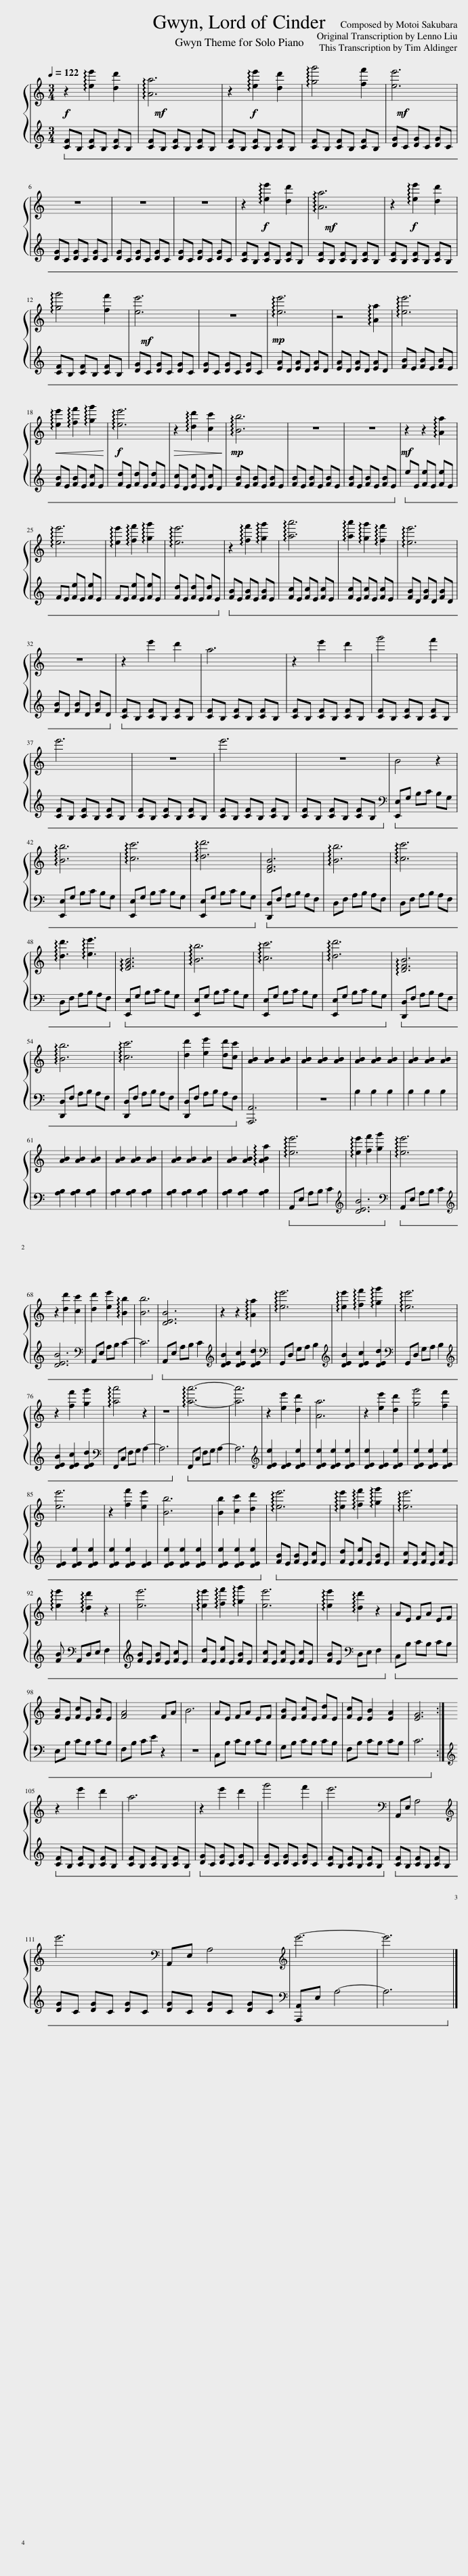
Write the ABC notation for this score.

X:1
%%score { 1 | 2 }
L:1/8
Q:1/4=122
M:3/4
I:linebreak $
K:C
V:1 treble
V:2 treble
V:1
!f! z2 !arpeggio![ee']2 [dd']2 | !arpeggio![Aa]6 | z2!f! !arpeggio![ee']2 [dd']2 | !arpeggio![gg']4 [ff']2 | [ee']6 |$ %5
 z6 | z6 | z6 | z2!f! !arpeggio![ee']2 [dd']2 | !arpeggio![Aa]6 | %10
 z2!f! !arpeggio![ee']2 [dd']2 |$ !arpeggio![gg']4 [ff']2 | [ee']6 | z6 |!mp! !arpeggio![ee']6 | %15
 z4 !arpeggio![Aa]2 | !arpeggio![ee']6 |$!<(! !arpeggio![ee']2 !arpeggio![ff']2 !arpeggio![gg']2!<)! |!f! !arpeggio![ee']6 |!>(! z2 !arpeggio![dd']2 [cc']2!>)! | %20
!mp! !arpeggio![Bb]6 | z6 | z6 |!mf! z2 z2 !arpeggio![Aa]2 |$ !arpeggio![ee']6 | %25
 !arpeggio![ee']2 !arpeggio![ff']2 !arpeggio![gg']2 | !arpeggio![ee']6 | z2 !arpeggio![ff']2 !arpeggio![gg']2 | !arpeggio![aa']6 | !arpeggio![aa']2 !arpeggio![gg']2 !arpeggio![ff']2 | %30
 !arpeggio![ee']6 |$ z6 | z2 e'2 d'2 | a6 | z2 e'2 d'2 | %35
 g'4 f'2 |$ e'6 | z6 | e'6 | z6 | %40
 B4 z2 |$ !arpeggio![Bb]6 | !arpeggio![cc']6 | !arpeggio![dd']6 | [DFB]6 | %45
 !arpeggio![Bb]6 | !arpeggio![cc']6 |$ !arpeggio![dd']3 !arpeggio![ee']3 | !arpeggio![EGB]6 | !arpeggio![Bb]6 | %50
 !arpeggio![cc']6 | !arpeggio![dd']6 | !arpeggio![DFB]6 |$ !arpeggio![Bb]6 | !arpeggio![cc']6 | %55
 [dd']2 [ee']2 [dd'][cc'] | [AB]2 [AB]2 [AB]2 | [AB]2 [AB]2 [AB]2 | [AB]2 [AB]2 [AB]2 | [AB]2 [AB]2 [AB]2 |$ %60
 [AB]2 [AB]2 [AB]2 | [AB]2 [AB]2 [AB]2 | [AB]2 [AB]2 [AB]2 | [AB]2 [AB]2 !arpeggio![ABa]2 | !arpeggio![ee']6 | %65
 !arpeggio![ee']2 [ff']2 [gg']2 | !arpeggio![ee']6 |$ z2 [dd']2 [cc']2 | [dd']2 [ee']2 !arpeggio![Bb]2 | [Bb]6 | %70
 [DEB]6 | z2 z2 !arpeggio![Aa]2 | !arpeggio![ee']6 | !arpeggio![ee']2 !arpeggio![ff']2 !arpeggio![gg']2 | !arpeggio![ee']6 |$ %75
 z2 [ff']2 [gg']2 | !arpeggio![aa']4 z2 | z6 | !arpeggio![aa']6- | [aa']6 | %80
 z2 [ee']2 [dd']2 | [Aa]6 | z2 [ee']2 [dd']2 | [gg']4 [ff']2 |$ [ee']6 | %85
 z2 [ff']2 [ee']2 | [Bb]6 | [Bb]2 [cc']2 [dd']2 | !arpeggio![ee']6 | !arpeggio![ee']2 !arpeggio![ff']2 !arpeggio![gg']2 | %90
 !arpeggio![ee']6 |$ !arpeggio![ee']2 !arpeggio![dd']2 z2 | [ee']6 | !arpeggio![ee']2 !arpeggio![ff']2 !arpeggio![gg']2 | [ee']6 | %95
 !arpeggio![ee']2 !arpeggio![dd']2 z2 | AE FA EF |$ [FB]E [Fc]E [FB]E | [FA]4 FA | B6 | %100
 AE FA EF | [FB]E [Fc]E [Fd]E | [Fc]E [EB]2 [EA]2 | [EG]6 :|$ z2 e'2 d'2 | %105
 a6 | z2 e'2 d'2 | g'4 f'2 | e'6 |[K:bass] A,,E, A,4 |$ %110
[K:treble] e'6 |[K:bass] A,,E, A,4 |[K:treble] e'6- | e'6 |] %114
V:2
!ped! [CF]B, [CF]B, [CF]B, | [CF]!mf!B, [CF]B, [CF]B, | [CF]B, [CF]B, [CF]B, | [CF]B, [CF]B, [CF]B, | [DG]!mf!C [DG]C [DG]C |$ %5
 [DG]C [DG]C [DG]C | [DG]C [DG]C [DG]C | [DG]C [DG]C [DG]C | [CF]B, [CF]B, [CF]B, | [CF]!mf!B, [CF]B, [CF]B, | %10
 [CF]B, [CF]B, [CF]B, |$ [CF]B, [CF]B, [CF]B, | [DG]!mf!C [DG]C [DG]C | [DG]C [DG]C [DG]C | [EA]D [EA]D [EA]D | %15
 [EA]D [EA]D [EA]D | [FB]E [FB]E [FB]E |$ [FB]E [FB]E [Fc]E | [Fd]E [Fd]E [Fd]E | [Ec]D [Ec]D [Ec]D | %20
 [FB]E [FB]E [FB]E | [FB]E [FB]E [FB]E | [FB]E [FB]E [FB]E!ped-up! |!ped! eE [Fe]E [Fe]E |$ FE [Fe]E [Fe]E | %25
 FE [Fe]E [Fe]E | [Fd]E [Fd]E [Fd]E!ped-up! |!ped! [FB]E [FB]E [FB]E | [Fc]E [Fc]E [Fc]E | [Fc]E [Fc]E [Fc]E | %30
 [FB]D [FB]D [FB]D |$ [FB]D [FB]D [FB]D!ped-up! |!ped! [CF]B, [CF]B, [CF]B, | [CF]B, [CF]B, [CF]B, | [CF]B, [CF]B, [CF]B, | %35
 [CF]B, [CF]B, [CF]B, |$ [CF]B, [CF]B, [CF]B, | [CF]B, [CF]B, [CF]B, | [CF]B, [CF]B, [CF]B, | [CF]B, [CF]B, [CF]B,!ped-up! | %40
[K:bass]!ped! [E,,E,]G, B,C B,G, |$ [E,,E,]G, B,C B,G, | [E,,E,]G, B,C B,G, | [E,,E,]G, B,C B,G,!ped-up! |!ped! [D,,D,]F, A,B, A,F, | %45
 D,F, A,B, A,F, | D,F, A,B, A,F, |$ D,F, A,B, A,F,!ped-up! |!ped! [E,,E,]G, B,C B,G, | [E,,E,]G, B,C B,G, | %50
 [E,,E,]G, B,C B,G, | [E,,E,]G, B,C B,G,!ped-up! |!ped! [D,,D,]F, A,B, A,F, |$ [D,,D,]F, A,B, A,F, | [D,,D,]F, A,B, A,F, | %55
 [D,,D,]F, A,B, A,F,!ped-up! | [A,,,A,,]6 | z6 | B,2 B,2 B,2 | B,2 B,2 B,2 |$ %60
 [A,B,]2 [A,B,]2 [A,B,]2 | [A,B,]2 [A,B,]2 [A,B,]2 | [A,B,]2 [A,B,]2 [A,B,]2 | [A,B,]2 [A,B,]2 [A,B,]2 |!ped! A,,E, A,B, C2 | %65
[K:treble] [DEB]6!ped-up! |[K:bass]!ped! A,,E, A,B, C2 |$[K:treble] [DEB]6 |[K:bass] A,,E, A,B, C2- | C6!ped-up! | %70
!ped! A,,E, A,B, C2 |[K:treble] [DEB]2 [DEc]2 [DEd]2 |[K:bass] G,,D, G,A, B,2 |[K:treble] [DEB]2 [DEc]2 [DEd]2 |[K:bass] G,,D, G,A, B,2 |$ %75
[K:treble] [DEB]2 [DEc]2 [DEd]2 |[K:bass] F,,C, F,G, A,2- | A,6!ped-up! |!ped! F,,C, F,G, A,2- | A,6 | %80
[K:treble] [DEe]2 [DE]2 [DEe]2 | [DEe]2 [DEe]2 [DEe]2 | [DEe]2 [DE]2 [DEe]2 | [DEe]2 [DEe]2 [DEe]2 |$ [DE]2 [DEe]2 [DEe]2 | %85
 [DEe]2 [DEe]2 [DE]2 | [DEe]2 [DEe]2 [DEe]2 | [DEe]2 [DEe]2 [DEe]2!ped-up! |!ped! [FB]E [FB]E [Fc]E | [Fd]E [Fe]E [FB]E | %90
 [Fc]E [Fc]E [Fc]E |$ [FB][K:bass] A,,D,E, F,2 | [FB]E [FB]E [Fc]E | [Fd]E [Fe]E [FB]E | [Fc]E [Fc]E [Fc]E | %95
 [FB]E[K:bass] D,E, F,2!ped-up! |!ped! C,B, CB, CB, |$ E,B, CB, CB, | F,B, CE z2 | z6 | %100
 C,B, CB, CB, | G,B, CB, CB, | F,B, CB, CB, | C6!ped-up! :|$[K:treble]!ped! [CF]B, [CF]B, [CF]B, | %105
 [CF]B, [CF]B, [CF]B,!ped-up! |!ped! [DG]C [DG]C [DG]C | [DG]C [DG]C [DG]C | [CF]B, [CF]B, [CF]B,!ped-up! |!ped! [CF]B, [CF]B, [CF]B, |$ %110
 [DG]C [DG]C [DG]C | [DG]C [DG]C [DG]C |[K:bass] [A,,,A,,]E, A,4- | A,6!ped-up! |] %114
